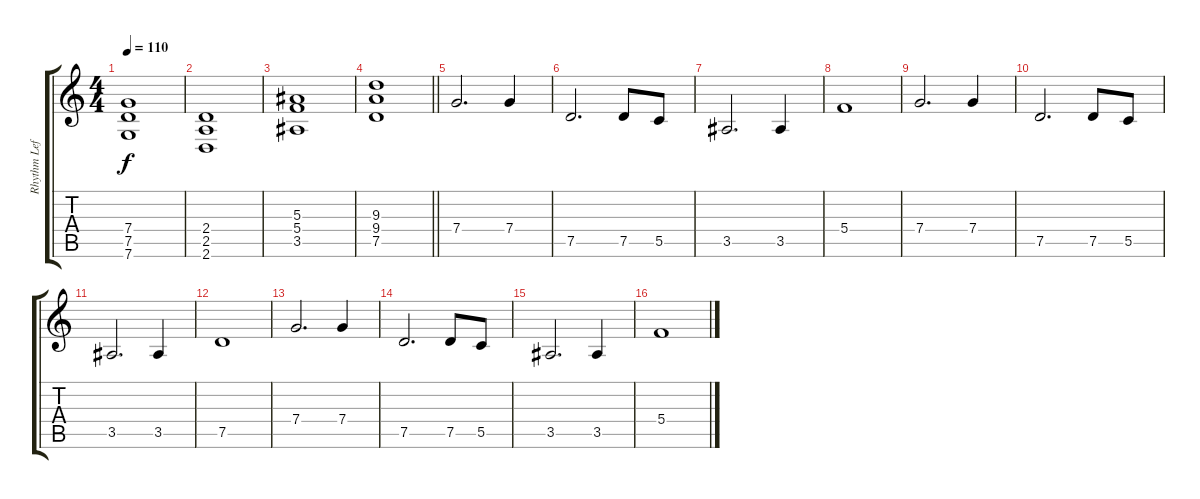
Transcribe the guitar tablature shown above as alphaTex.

\track ("Rhythm Left" "Rhythm Lef") {instrument distortionguitar}
\staff {score tabs}
\tuning (D4 A3 F3 C3 G2 C2) {hide}
\ts (4 4)
\tempo 110
\clef g2
\ks c
(7.4 7.5 7.6).1{dy f} |
(2.4 2.5 2.6).1 |
(5.3 5.4 3.5).1 |
\barLineRight lightlight
(9.3 9.4 7.5).1 |
7.4.2{d} 7.4.4 |
7.5.2{d} 7.5.8 5.5.8 |
3.5.2{d} 3.5.4 |
5.4.1 |
7.4.2{d} 7.4.4 |
7.5.2{d} 7.5.8 5.5.8 |
3.5.2{d} 3.5.4 |
7.5.1 |
7.4.2{d} 7.4.4 |
7.5.2{d} 7.5.8 5.5.8 |
3.5.2{d} 3.5.4 |
5.4.1
